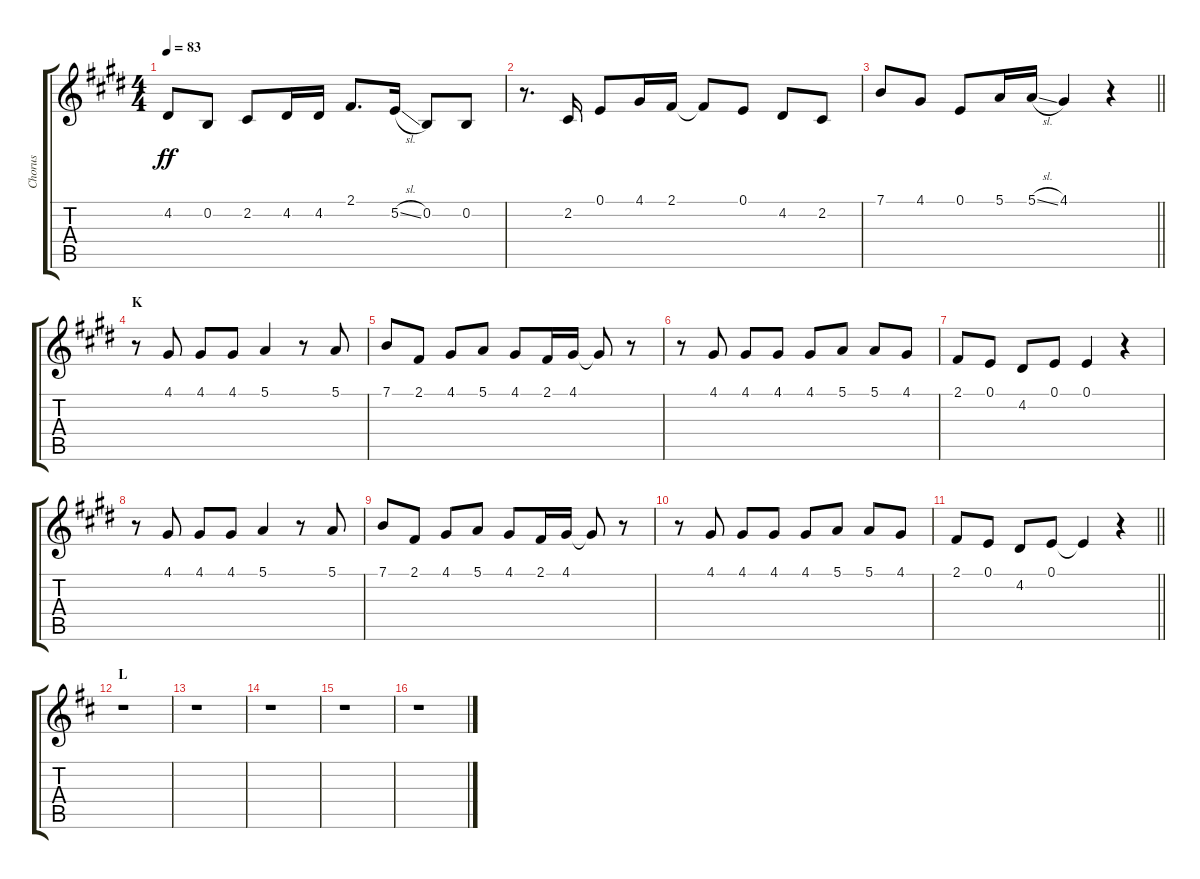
\track ("Chorus" "Chorus") {instrument voiceoohs}
\staff {score tabs}
\tuning (E4 B3 G3 D3 A2 E2) {hide}
\ts (4 4)
\tempo 83
\clef g2
\ks e
4.2.8{dy ff} 0.2.8 2.2.8 4.2.16 4.2.16 2.1.8{d} 5.2{sl}.16 0.2.8 0.2.8 |
r.8{d} 2.2.16 0.1.8 4.1.16 2.1.16 2.1{t}.8 0.1.8 4.2.8 2.2.8 |
\barLineRight lightlight
7.1.8 4.1.8 0.1.8 5.1.16 5.1{sl}.16 4.1.4 r.4 |
\section ("" "K")
r.8 4.1.8 4.1.8 4.1.8 5.1.4 r.8 5.1.8 |
7.1.8 2.1.8 4.1.8 5.1.8 4.1.8 2.1.16 4.1.16 4.1{t}.8 r.8 |
r.8 4.1.8 4.1.8 4.1.8 4.1.8 5.1.8 5.1.8 4.1.8 |
2.1.8 0.1.8 4.2.8 0.1.8 0.1.4 r.4 |
r.8 4.1.8 4.1.8 4.1.8 5.1.4 r.8 5.1.8 |
7.1.8 2.1.8 4.1.8 5.1.8 4.1.8 2.1.16 4.1.16 4.1{t}.8 r.8 |
r.8 4.1.8 4.1.8 4.1.8 4.1.8 5.1.8 5.1.8 4.1.8 |
\barLineRight lightlight
2.1.8 0.1.8 4.2.8 0.1.8 0.1{t}.4 r.4 |
\section ("" "L")
\ks d
r.1 |
r.1 |
r.1 |
r.1 |
r.1
